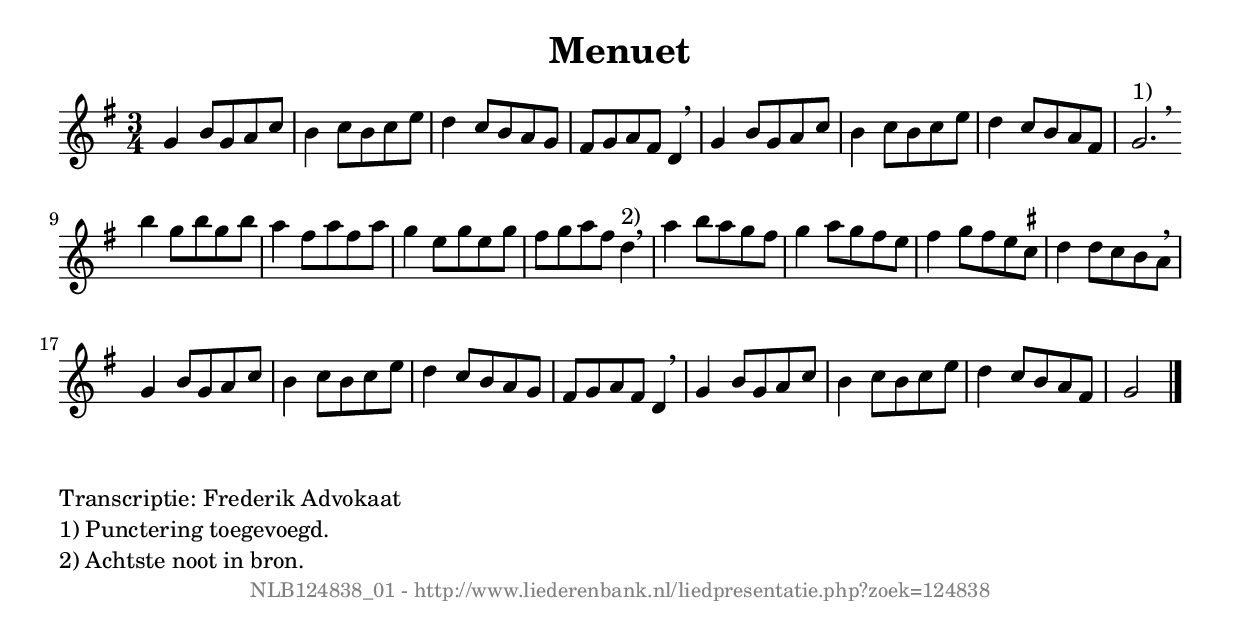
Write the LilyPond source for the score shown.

%
% produced by wce2krn 1.64 (7 June 2014)
%
\version"2.16"
#(append! paper-alist '(("long" . (cons (* 210 mm) (* 2000 mm)))))
#(set-default-paper-size "long")
sb = {\breathe}
mBreak = {\breathe }
bBreak = {\breathe }
x = {\once\override NoteHead #'style = #'cross }
gl=\glissando
itime={\override Staff.TimeSignature #'stencil = ##f }
ficta = {\once\set suggestAccidentals = ##t}
fine = {\once\override Score.RehearsalMark #'self-alignment-X = #1 \mark \markup {\italic{Fine}}}
dc = {\once\override Score.RehearsalMark #'self-alignment-X = #1 \mark \markup {\italic{D.C.}}}
dcf = {\once\override Score.RehearsalMark #'self-alignment-X = #1 \mark \markup {\italic{D.C. al Fine}}}
dcc = {\once\override Score.RehearsalMark #'self-alignment-X = #1 \mark \markup {\italic{D.C. al Coda}}}
ds = {\once\override Score.RehearsalMark #'self-alignment-X = #1 \mark \markup {\italic{D.S.}}}
dsf = {\once\override Score.RehearsalMark #'self-alignment-X = #1 \mark \markup {\italic{D.S. al Fine}}}
dsc = {\once\override Score.RehearsalMark #'self-alignment-X = #1 \mark \markup {\italic{D.S. al Coda}}}
pv = {\set Score.repeatCommands = #'((volta "1"))}
sv = {\set Score.repeatCommands = #'((volta "2"))}
tv = {\set Score.repeatCommands = #'((volta "3"))}
qv = {\set Score.repeatCommands = #'((volta "4"))}
xv = {\set Score.repeatCommands = #'((volta #f))}
\header{ tagline = ""
title = "Menuet"
}
\score {{
\key g \major
\relative g'
{
\set melismaBusyProperties = #'()
\time 3/4
\tempo 4=120
\override Score.MetronomeMark #'transparent = ##t
\override Score.RehearsalMark #'break-visibility = #(vector #t #t #f)
g4 b8 g a c b4 c8 b c e d4 c8 b a g fis g a fis d4 \mBreak \bar "|"
g4 b8 g a c b4 c8 b c e d4 c8 b a fis g2.^"1)" \bar ":|" \bBreak
b'4 g8 b g b a4 fis8 a fis a g4 e8 g e g fis g a fis d4^"2)" \mBreak \bar "|"
a'4 b8 a g fis g4 a8 g fis e fis4 g8 fis e \ficta cis d4 d8 c b a \mBreak \bar "|"
g4 b8 g a c b4 c8 b c e d4 c8 b a g fis g a fis d4 \mBreak \bar "|"
g4 b8 g a c b4 c8 b c e d4 c8 b a fis g2 \bar "|."
 }}
 \midi { }
 \layout {
            indent = 0.0\cm
}
}
\markup { \wordwrap-string #" 
Transcriptie: Frederik Advokaat

1) Punctering toegevoegd.

2) Achtste noot in bron.
"}
\markup { \vspace #0 } \markup { \with-color #grey \fill-line { \center-column { \smaller "NLB124838_01 - http://www.liederenbank.nl/liedpresentatie.php?zoek=124838" } } }
